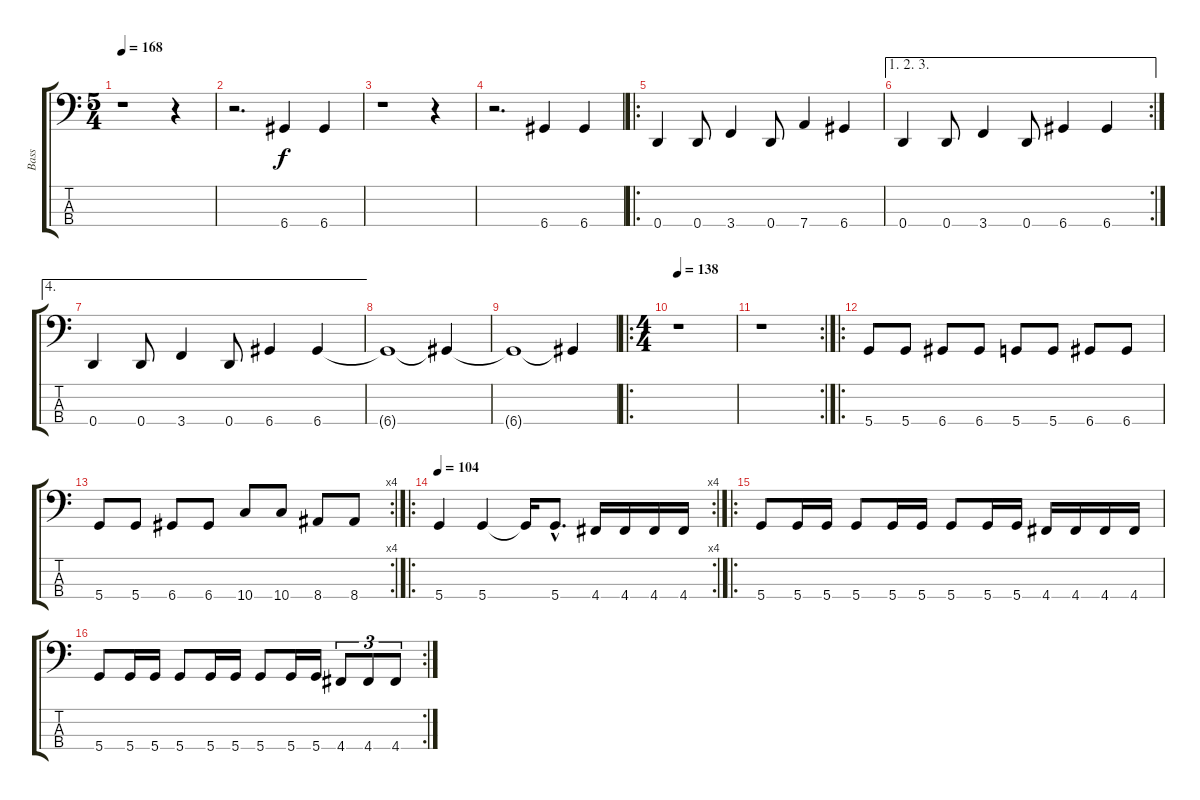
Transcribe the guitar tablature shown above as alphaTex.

\track ("Bass" "Bass") {instrument electricbassfinger}
\staff {score tabs}
\tuning (G2 D2 A1 D1) {hide}
\ts (5 4)
\tempo 168
\clef f4
\ks c
r.1{dy f instrument electricbassfinger} r.4 |
r.2{d} 6.4.4 6.4.4 |
r.1 r.4 |
r.2{d} 6.4.4 6.4.4 |
\ro
0.4.4 0.4.8 3.4.4 0.4.8 7.4.4 6.4.4 |
\ae (1 2 3)
\rc 2
0.4.4 0.4.8 3.4.4 0.4.8 6.4.4 6.4.4 |
\ae 4
0.4.4 0.4.8 3.4.4 0.4.8 6.4.4 6.4.4 |
6.4{t}.1 6.4{t}.4 |
6.4{t}.1 6.4{t}.4 |
\ro
\ts (4 4)
\tempo 138
r.1 |
\rc 2
r.1 |
\ro
5.4.8 5.4.8 6.4.8 6.4.8 5.4.8 5.4.8 6.4.8 6.4.8 |
\rc 4
5.4.8 5.4.8 6.4.8 6.4.8 10.4.8 10.4.8 8.4.8 8.4.8 |
\ro
\rc 4
\tempo 104
5.4.4 5.4.4 5.4{t}.16 5.4{hac}.8{d} 4.4.16 4.4.16 4.4.16 4.4.16 |
\ro
5.4.8 5.4.16 5.4.16 5.4.8 5.4.16 5.4.16 5.4.8 5.4.16 5.4.16 4.4.16 4.4.16 4.4.16 4.4.16 |
\rc 2
5.4.8 5.4.16 5.4.16 5.4.8 5.4.16 5.4.16 5.4.8 5.4.16 5.4.16 4.4.8{tu (3 2)} 4.4.8{tu (3 2)} 4.4.8{tu (3 2)}
